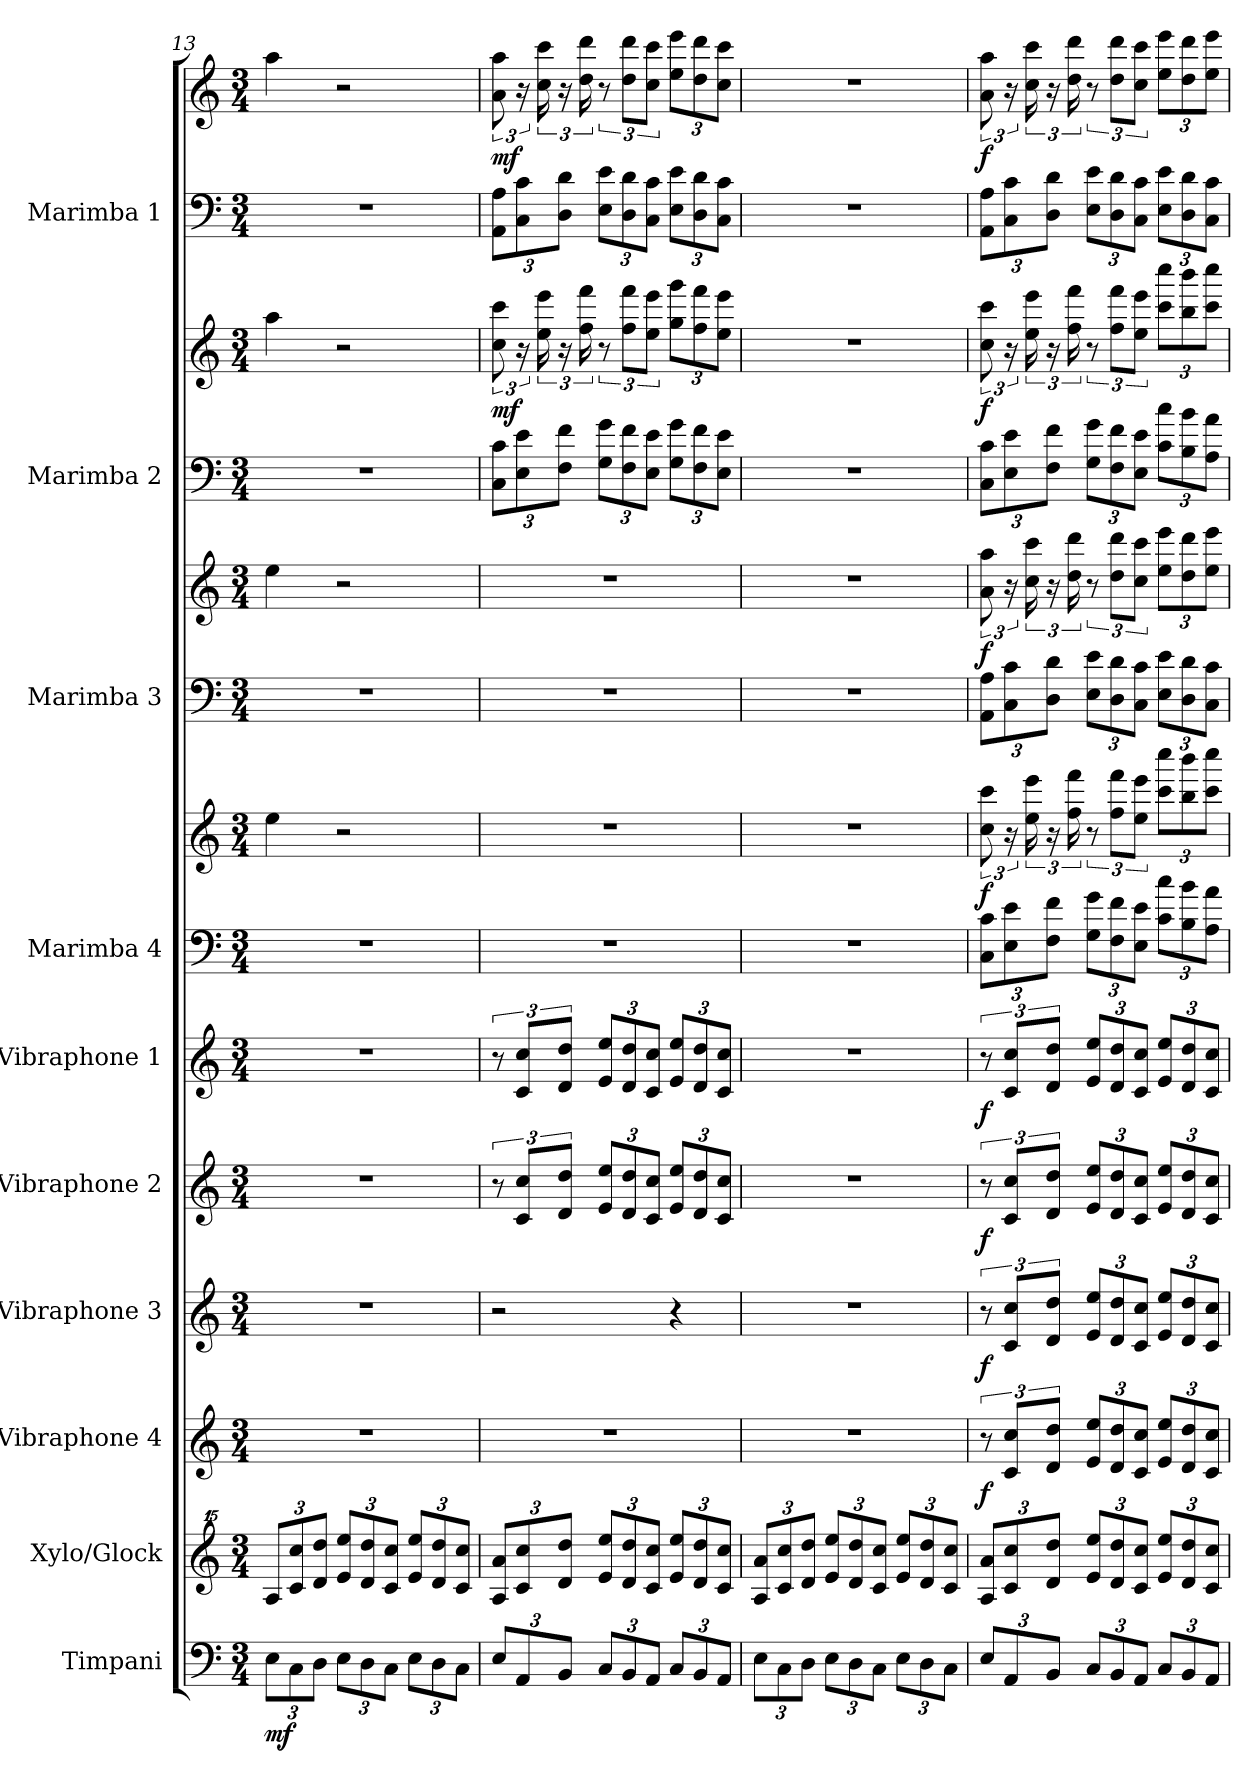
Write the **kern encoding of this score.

**kern	**dynam	**kern	**kern	**dynam	**kern	**dynam	**kern	**dynam	**kern	**dynam	**kern	**kern	**dynam	**kern	**kern	**dynam	**kern	**kern	**dynam	**kern	**kern	**dynam
*part10	*part10	*part9	*part8	*part8	*part7	*part7	*part6	*part6	*part5	*part5	*part4	*part4	*part4	*part3	*part3	*part3	*part2	*part2	*part2	*part1	*part1	*part1
*staff14	*staff14	*staff13	*staff12	*staff12	*staff11	*staff11	*staff10	*staff10	*staff9	*staff9	*staff8	*staff7	*staff7/8	*staff6	*staff5	*staff5/6	*staff4	*staff3	*staff3/4	*staff2	*staff1	*staff1/2
*I"Timpani	*	*I"Xylo/Glock	*I"Vibraphone 4	*	*I"Vibraphone 3	*	*I"Vibraphone 2	*	*I"Vibraphone 1	*	*I"Marimba 4	*	*	*I"Marimba 3	*	*	*I"Marimba 2	*	*	*I"Marimba 1	*	*
*I'Timp.	*	*I'Xylo	*I'V4	*	*I'V3	*	*I'V2	*	*I'V1	*	*I'M4	*	*	*I'M3	*	*	*I'M2	*	*	*I'M1	*	*
*clefF4	*	*clefG^^2	*clefG2	*	*clefG2	*	*clefG2	*	*clefG2	*	*clefF4	*clefG2	*	*clefF4	*clefG2	*	*clefF4	*clefG2	*	*clefF4	*clefG2	*
*k[]	*	*k[]	*k[]	*	*k[]	*	*k[]	*	*k[]	*	*k[]	*k[]	*	*k[]	*k[]	*	*k[]	*k[]	*	*k[]	*k[]	*
*C:	*	*C:	*C:	*	*C:	*	*C:	*	*C:	*	*C:	*C:	*	*C:	*C:	*	*C:	*C:	*	*C:	*C:	*
*M3/4	*	*M3/4	*M3/4	*	*M3/4	*	*M3/4	*	*M3/4	*	*M3/4	*M3/4	*	*M3/4	*M3/4	*	*M3/4	*M3/4	*	*M3/4	*M3/4	*
*Xbrackettup	*	*Xbrackettup	*	*	*	*	*	*	*	*	*	*	*	*	*	*	*	*	*	*	*	*
=13	=13	=13	=13	=13	=13	=13	=13	=13	=13	=13	=13	=13	=13	=13	=13	=13	=13	=13	=13	=13	=13	=13
!	!LO:DY:b	!	!	!	!	!	!	!	!	!	!	!	!	!	!	!	!	!	!	!	!	!
12E\L	mf	12aa/L	2.r	.	2.r	.	2.r	.	2.r	.	2.r	4ee\	.	2.r	4ee\	.	2.r	4aa\	.	2.r	4aa\	.
12C\	.	12ccc/ 12cccc/	.	.	.	.	.	.	.	.	.	.	.	.	.	.	.	.	.	.	.	.
12D\J	.	12ddd/ 12dddd/J	.	.	.	.	.	.	.	.	.	.	.	.	.	.	.	.	.	.	.	.
12E\L	.	12eee/ 12eeee/L	.	.	.	.	.	.	.	.	.	2r	.	.	2r	.	.	2r	.	.	2r	.
12D\	.	12ddd/ 12dddd/	.	.	.	.	.	.	.	.	.	.	.	.	.	.	.	.	.	.	.	.
12C\J	.	12ccc/ 12cccc/J	.	.	.	.	.	.	.	.	.	.	.	.	.	.	.	.	.	.	.	.
12E\L	.	12eee/ 12eeee/L	.	.	.	.	.	.	.	.	.	.	.	.	.	.	.	.	.	.	.	.
12D\	.	12ddd/ 12dddd/	.	.	.	.	.	.	.	.	.	.	.	.	.	.	.	.	.	.	.	.
12C\J	.	12ccc/ 12cccc/J	.	.	.	.	.	.	.	.	.	.	.	.	.	.	.	.	.	.	.	.
=14	=14	=14	=14	=14	=14	=14	=14	=14	=14	=14	=14	=14	=14	=14	=14	=14	=14	=14	=14	=14	=14	=14
*	*	*	*	*	*	*	*	*	*	*	*	*	*	*	*	*	*Xbrackettup	*	*	*Xbrackettup	*	*
!	!	!	!	!	!	!	!	!	!	!	!	!	!	!	!	!	!	!	!LO:DY:b	!	!	!LO:DY:a=2
12E/L	.	12aa/ 12aaa/L	2.r	.	2r	.	12r	.	12r	.	2.r	2.r	.	2.r	2.r	.	12C\ 12c\L	12cc\ 12ccc\	mf	12AA\ 12A\L	12a\ 12aa\	mf
12AA/	.	12ccc/ 12cccc/	.	.	.	.	12c/ 12cc/L	.	12c/ 12cc/L	.	.	.	.	.	.	.	12E\ 12e\	24r	.	12C\ 12c\	24r	.
.	.	.	.	.	.	.	.	.	.	.	.	.	.	.	.	.	.	24ee\ 24eee\	.	.	24cc\ 24ccc\	.
12BB/J	.	12ddd/ 12dddd/J	.	.	.	.	12d/ 12dd/J	.	12d/ 12dd/J	.	.	.	.	.	.	.	12F\ 12f\J	24r	.	12D\ 12d\J	24r	.
.	.	.	.	.	.	.	.	.	.	.	.	.	.	.	.	.	.	24ff\ 24fff\	.	.	24dd\ 24ddd\	.
*	*	*	*	*	*	*	*Xbrackettup	*	*Xbrackettup	*	*	*	*	*	*	*	*	*	*	*	*	*
12C/L	.	12eee/ 12eeee/L	.	.	.	.	12e/ 12ee/L	.	12e/ 12ee/L	.	.	.	.	.	.	.	12G\ 12g\L	12r	.	12E\ 12e\L	12r	.
12BB/	.	12ddd/ 12dddd/	.	.	.	.	12d/ 12dd/	.	12d/ 12dd/	.	.	.	.	.	.	.	12F\ 12f\	12ff\ 12fff\L	.	12D\ 12d\	12dd\ 12ddd\L	.
12AA/J	.	12ccc/ 12cccc/J	.	.	.	.	12c/ 12cc/J	.	12c/ 12cc/J	.	.	.	.	.	.	.	12E\ 12e\J	12ee\ 12eee\J	.	12C\ 12c\J	12cc\ 12ccc\J	.
*	*	*	*	*	*	*	*	*	*	*	*	*	*	*	*	*	*	*Xbrackettup	*	*	*Xbrackettup	*
12C/L	.	12eee/ 12eeee/L	.	.	4r	.	12e/ 12ee/L	.	12e/ 12ee/L	.	.	.	.	.	.	.	12G\ 12g\L	12gg\ 12ggg\L	.	12E\ 12e\L	12ee\ 12eee\L	.
12BB/	.	12ddd/ 12dddd/	.	.	.	.	12d/ 12dd/	.	12d/ 12dd/	.	.	.	.	.	.	.	12F\ 12f\	12ff\ 12fff\	.	12D\ 12d\	12dd\ 12ddd\	.
12AA/J	.	12ccc/ 12cccc/J	.	.	.	.	12c/ 12cc/J	.	12c/ 12cc/J	.	.	.	.	.	.	.	12E\ 12e\J	12ee\ 12eee\J	.	12C\ 12c\J	12cc\ 12ccc\J	.
!!LO:PB:g=z
=15	=15	=15	=15	=15	=15	=15	=15	=15	=15	=15	=15	=15	=15	=15	=15	=15	=15	=15	=15	=15	=15	=15
12E\L	.	12aa/ 12aaa/L	2.r	.	2.r	.	2.r	.	2.r	.	2.r	2.r	.	2.r	2.r	.	2.r	2.r	.	2.r	2.r	.
12C\	.	12ccc/ 12cccc/	.	.	.	.	.	.	.	.	.	.	.	.	.	.	.	.	.	.	.	.
12D\J	.	12ddd/ 12dddd/J	.	.	.	.	.	.	.	.	.	.	.	.	.	.	.	.	.	.	.	.
12E\L	.	12eee/ 12eeee/L	.	.	.	.	.	.	.	.	.	.	.	.	.	.	.	.	.	.	.	.
12D\	.	12ddd/ 12dddd/	.	.	.	.	.	.	.	.	.	.	.	.	.	.	.	.	.	.	.	.
12C\J	.	12ccc/ 12cccc/J	.	.	.	.	.	.	.	.	.	.	.	.	.	.	.	.	.	.	.	.
12E\L	.	12eee/ 12eeee/L	.	.	.	.	.	.	.	.	.	.	.	.	.	.	.	.	.	.	.	.
12D\	.	12ddd/ 12dddd/	.	.	.	.	.	.	.	.	.	.	.	.	.	.	.	.	.	.	.	.
12C\J	.	12ccc/ 12cccc/J	.	.	.	.	.	.	.	.	.	.	.	.	.	.	.	.	.	.	.	.
=16	=16	=16	=16	=16	=16	=16	=16	=16	=16	=16	=16	=16	=16	=16	=16	=16	=16	=16	=16	=16	=16	=16
*	*	*	*	*	*	*	*brackettup	*	*brackettup	*	*Xbrackettup	*	*	*Xbrackettup	*	*	*	*brackettup	*	*	*brackettup	*
!	!	!	!	!LO:DY:b	!	!LO:DY:b	!	!LO:DY:b	!	!LO:DY:b	!	!	!LO:DY:b	!	!	!LO:DY:b	!	!	!LO:DY:b	!	!	!LO:DY:b
12E/L	.	12aa/ 12aaa/L	12r	f	12r	f	12r	f	12r	f	12C\ 12c\L	12cc\ 12ccc\	f	12AA\ 12A\L	12a\ 12aa\	f	12C\ 12c\L	12cc\ 12ccc\	f	12AA\ 12A\L	12a\ 12aa\	f
12AA/	.	12ccc/ 12cccc/	12c/ 12cc/L	.	12c/ 12cc/L	.	12c/ 12cc/L	.	12c/ 12cc/L	.	12E\ 12e\	24r	.	12C\ 12c\	24r	.	12E\ 12e\	24r	.	12C\ 12c\	24r	.
.	.	.	.	.	.	.	.	.	.	.	.	24ee\ 24eee\	.	.	24cc\ 24ccc\	.	.	24ee\ 24eee\	.	.	24cc\ 24ccc\	.
12BB/J	.	12ddd/ 12dddd/J	12d/ 12dd/J	.	12d/ 12dd/J	.	12d/ 12dd/J	.	12d/ 12dd/J	.	12F\ 12f\J	24r	.	12D\ 12d\J	24r	.	12F\ 12f\J	24r	.	12D\ 12d\J	24r	.
.	.	.	.	.	.	.	.	.	.	.	.	24ff\ 24fff\	.	.	24dd\ 24ddd\	.	.	24ff\ 24fff\	.	.	24dd\ 24ddd\	.
*	*	*	*Xbrackettup	*	*Xbrackettup	*	*Xbrackettup	*	*Xbrackettup	*	*	*	*	*	*	*	*	*	*	*	*	*
12C/L	.	12eee/ 12eeee/L	12e/ 12ee/L	.	12e/ 12ee/L	.	12e/ 12ee/L	.	12e/ 12ee/L	.	12G\ 12g\L	12r	.	12E\ 12e\L	12r	.	12G\ 12g\L	12r	.	12E\ 12e\L	12r	.
12BB/	.	12ddd/ 12dddd/	12d/ 12dd/	.	12d/ 12dd/	.	12d/ 12dd/	.	12d/ 12dd/	.	12F\ 12f\	12ff\ 12fff\L	.	12D\ 12d\	12dd\ 12ddd\L	.	12F\ 12f\	12ff\ 12fff\L	.	12D\ 12d\	12dd\ 12ddd\L	.
12AA/J	.	12ccc/ 12cccc/J	12c/ 12cc/J	.	12c/ 12cc/J	.	12c/ 12cc/J	.	12c/ 12cc/J	.	12E\ 12e\J	12ee\ 12eee\J	.	12C\ 12c\J	12cc\ 12ccc\J	.	12E\ 12e\J	12ee\ 12eee\J	.	12C\ 12c\J	12cc\ 12ccc\J	.
*	*	*	*	*	*	*	*	*	*	*	*	*Xbrackettup	*	*	*Xbrackettup	*	*	*Xbrackettup	*	*	*Xbrackettup	*
12C/L	.	12eee/ 12eeee/L	12e/ 12ee/L	.	12e/ 12ee/L	.	12e/ 12ee/L	.	12e/ 12ee/L	.	12c\ 12cc\L	12ccc\ 12cccc\L	.	12E\ 12e\L	12ee\ 12eee\L	.	12c\ 12cc\L	12ccc\ 12cccc\L	.	12E\ 12e\L	12ee\ 12eee\L	.
12BB/	.	12ddd/ 12dddd/	12d/ 12dd/	.	12d/ 12dd/	.	12d/ 12dd/	.	12d/ 12dd/	.	12B\ 12b\	12bb\ 12bbb\	.	12D\ 12d\	12dd\ 12ddd\	.	12B\ 12b\	12bb\ 12bbb\	.	12D\ 12d\	12dd\ 12ddd\	.
12AA/J	.	12ccc/ 12cccc/J	12c/ 12cc/J	.	12c/ 12cc/J	.	12c/ 12cc/J	.	12c/ 12cc/J	.	12A\ 12a\J	12ccc\ 12cccc\J	.	12C\ 12c\J	12ee\ 12eee\J	.	12A\ 12a\J	12ccc\ 12cccc\J	.	12C\ 12c\J	12ee\ 12eee\J	.
=	=	=	=	=	=	=	=	=	=	=	=	=	=	=	=	=	=	=	=	=	=	=
*-	*-	*-	*-	*-	*-	*-	*-	*-	*-	*-	*-	*-	*-	*-	*-	*-	*-	*-	*-	*-	*-	*-
